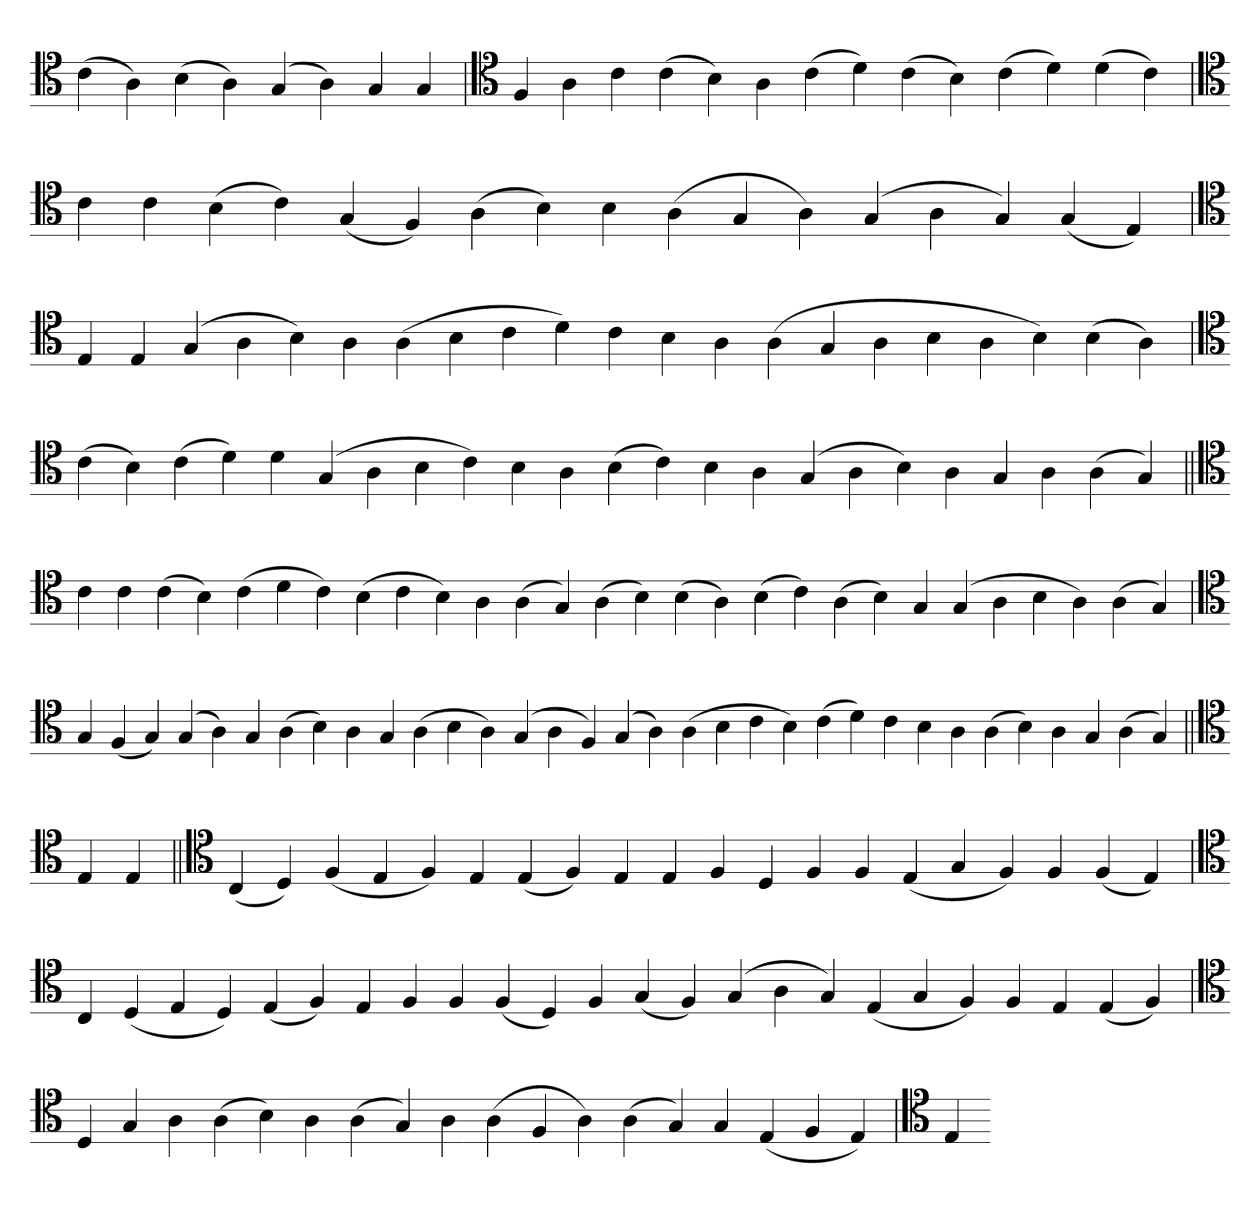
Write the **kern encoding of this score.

**kern
*part1
*staff1
*clefC4
=
(4c
4A)
(4B
4A)
(4G
4A)
4G
4G
=`
*clefC4
4F
4A
4c
(4c
4B)
4A
(4c
4d)
(4c
4B)
(4c
4d)
(4d
4c)
='
*clefC4
4c
4c
(4B
4c)
(4G
4F)
(4A
4B)
4B
(4A
4G
4A)
(4G
4A
4G)
(4G
4E)
='
*clefC4
4E
4E
(4G
4A
4B)
4A
(4A
4B
4c
4d)
4c
4B
4A
(4A
4G
4A
4B
4A
4B)
(4B
4A)
=`
*clefC4
(4c
4B)
(4c
4d)
4d
(4G
4A
4B
4c)
4B
4A
(4B
4c)
4B
4A
(4G
4A
4B)
4A
4G
4A
(4A
4G)
=||
*clefC4
4c
4c
(4c
4B)
(4c
4d
4c)
(4B
4c
4B)
4A
(4A
4G)
(4A
4B)
(4B
4A)
(4B
4c)
(4A
4B)
4G
(4G
4A
4B
4A)
(4A
4G)
='
*clefC4
4G
(4F
4G)
(4G
4A)
4G
(4A
4B)
4A
4G
(4A
4B
4A)
(4G
4A
4F)
(4G
4A)
(4A
4B
4c
4B)
(4c
4d)
4c
4B
4A
(4A
4B)
4A
4G
(4A
4G)
=||
*clefC4
4E
4E
=||
*clefC4
(4C
4D)
(4F
4E
4F)
4E
(4E
4F)
4E
4E
4F
4D
4F
4F
(4E
4G
4F)
4F
(4F
4E)
='
*clefC4
4C
(4D
4E
4D)
(4E
4F)
4E
4F
4F
(4F
4D)
4F
(4G
4F)
(4G
4A
4G)
(4E
4G
4F)
4F
4E
(4E
4F)
=
*clefC4
4D
4G
4A
(4A
4B)
4A
(4A
4G)
4A
(4A
4F
4A)
(4A
4G)
4G
(4E
4F
4E)
='
*clefC4
4E
=-
*-
